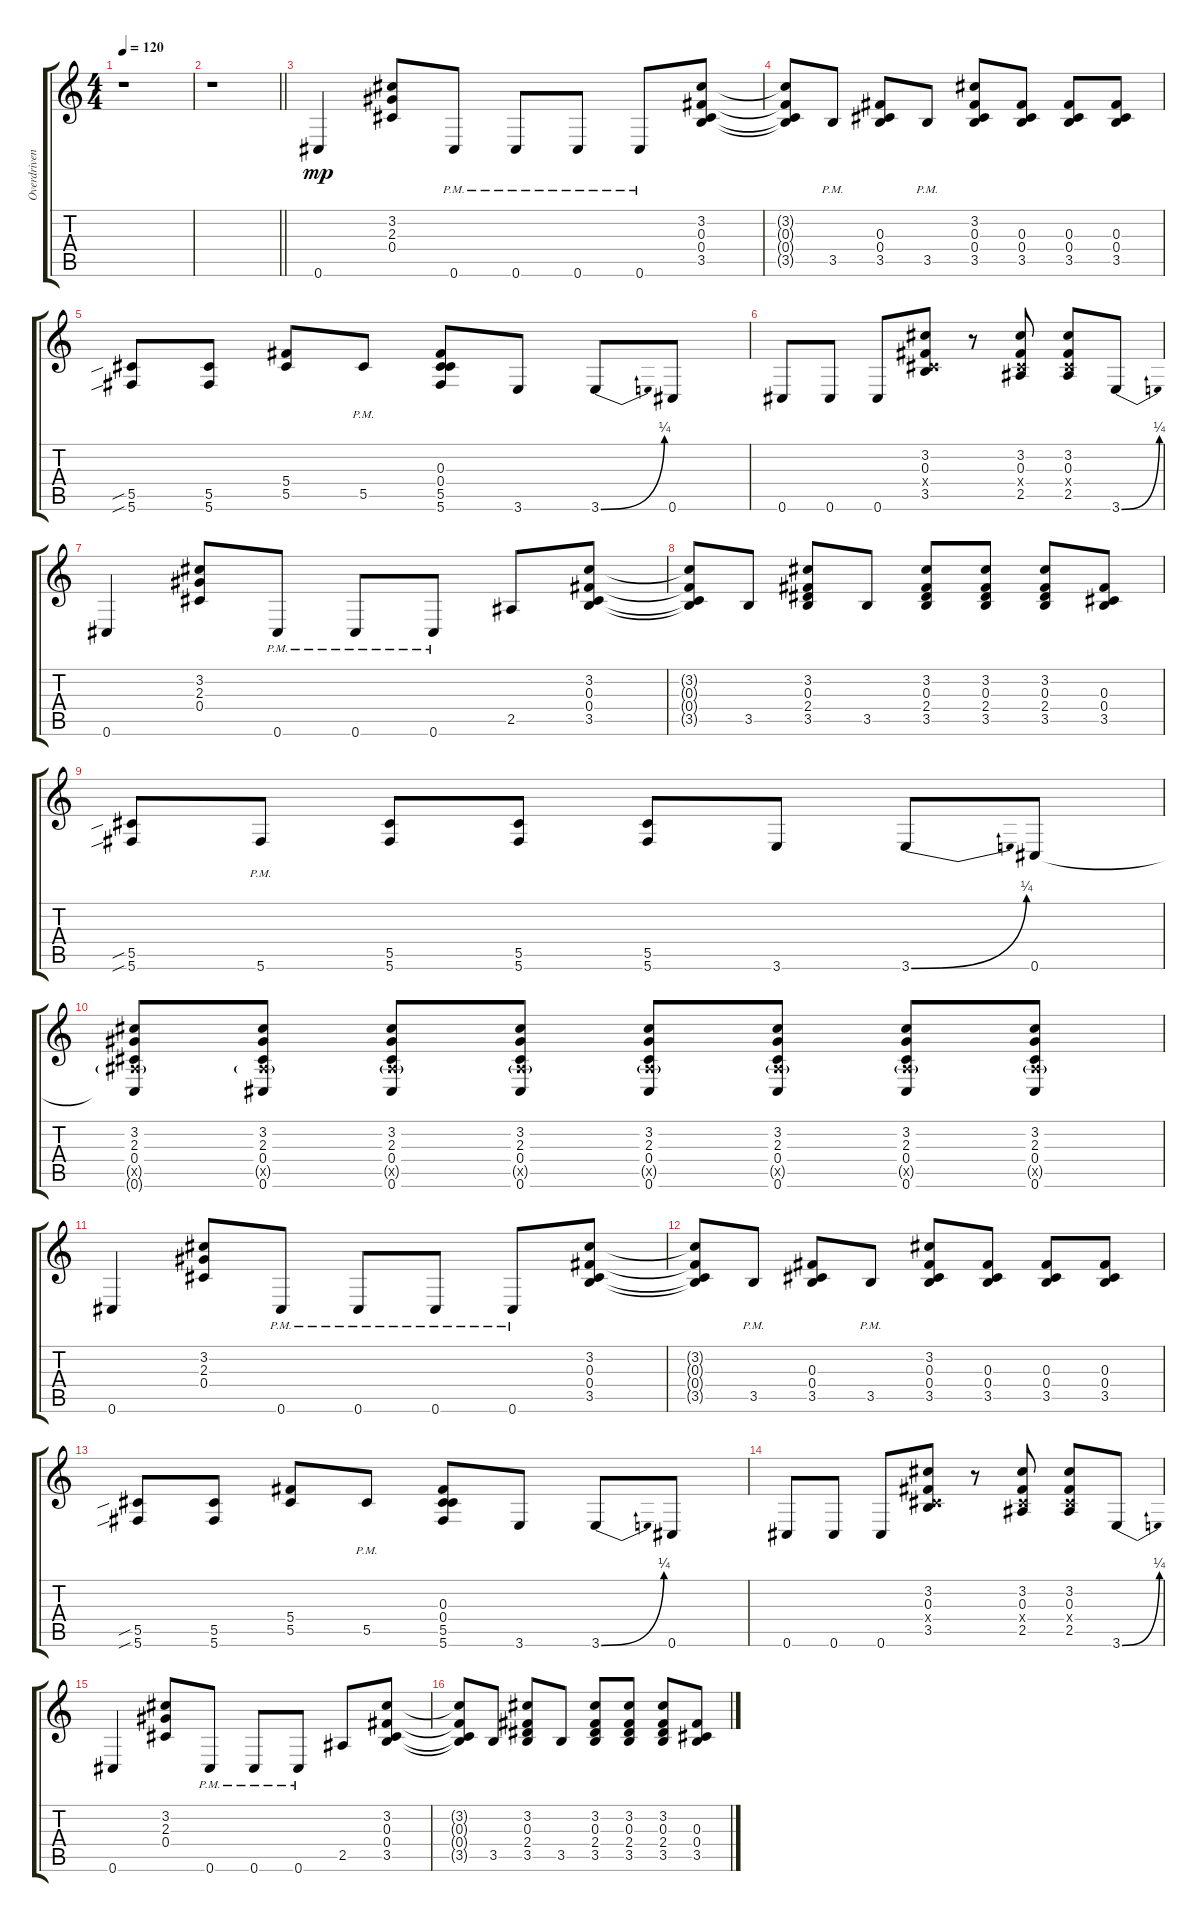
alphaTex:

\track ("Overdriven - Rhythm - 6th String to Db" "Overdriven") {instrument overdrivenguitar}
\staff {score tabs}
\tuning (Eb4 Bb3 Gb3 Db3 Ab2 Db2) {hide}
\ts (4 4)
\tempo 120
\clef g2
\ks c
r.1{dy mf} |
\barLineRight lightlight
r.1 |
0.6.4{dy mp} (3.2 2.3 0.4).8 0.6{pm}.8 0.6{pm}.8 0.6{pm}.8 0.6{pm}.8 (3.2 0.3 0.4 3.5).8 |
(3.2{t} 0.3{t} 0.4{t} 3.5{t}).8 3.5{pm}.8 (0.3 0.4 3.5).8 3.5{pm}.8 (3.2 0.3 0.4 3.5).8 (0.3 0.4 3.5).8 (0.3 0.4 3.5).8 (0.3 0.4 3.5).8 |
(5.5{sib} 5.6{sib}).8 (5.5 5.6).8 (5.4 5.5).8 5.5{pm}.8 (0.3 0.4 5.5 5.6).8 3.6.8 3.6{be (bend 0 0 60 1)}.8 0.6.8 |
0.6.8 0.6.8 0.6.8 (3.2 0.3 0.4{x} 3.5).8 r.8 (3.2 0.3 0.4{x} 2.5).8 (3.2 0.3 0.4{x} 2.5).8 3.6{be (bend 0 0 60 1)}.8 |
0.6.4 (3.2 2.3 0.4).8 0.6{pm}.8 0.6{pm}.8 0.6{pm}.8 2.5.8 (3.2 0.3 0.4 3.5).8 |
(3.2{t} 0.3{t} 0.4{t} 3.5{t}).8 3.5.8 (3.2 0.3 2.4 3.5).8 3.5.8 (3.2 0.3 2.4 3.5).8 (3.2 0.3 2.4 3.5).8 (3.2 0.3 2.4 3.5).8 (0.3 0.4 3.5).8 |
(5.5{sib} 5.6{sib}).8 5.6{pm}.8 (5.5 5.6).8 (5.5 5.6).8 (5.5 5.6).8 3.6.8 3.6{be (bend 0 0 60 1)}.8 0.6.8 |
(3.2 2.3 0.4 2.5{g x} 0.6{t}).8 (3.2 2.3 0.4 2.5{g x} 0.6).8 (3.2 2.3 0.4 2.5{g x} 0.6).8 (3.2 2.3 0.4 2.5{g x} 0.6).8 (3.2 2.3 0.4 2.5{g x} 0.6).8 (3.2 2.3 0.4 2.5{g x} 0.6).8 (3.2 2.3 0.4 2.5{g x} 0.6).8 (3.2 2.3 0.4 2.5{g x} 0.6).8 |
0.6.4 (3.2 2.3 0.4).8 0.6{pm}.8 0.6{pm}.8 0.6{pm}.8 0.6{pm}.8 (3.2 0.3 0.4 3.5).8 |
(3.2{t} 0.3{t} 0.4{t} 3.5{t}).8 3.5{pm}.8 (0.3 0.4 3.5).8 3.5{pm}.8 (3.2 0.3 0.4 3.5).8 (0.3 0.4 3.5).8 (0.3 0.4 3.5).8 (0.3 0.4 3.5).8 |
(5.5{sib} 5.6{sib}).8 (5.5 5.6).8 (5.4 5.5).8 5.5{pm}.8 (0.3 0.4 5.5 5.6).8 3.6.8 3.6{be (bend 0 0 60 1)}.8 0.6.8 |
0.6.8 0.6.8 0.6.8 (3.2 0.3 0.4{x} 3.5).8 r.8 (3.2 0.3 0.4{x} 2.5).8 (3.2 0.3 0.4{x} 2.5).8 3.6{be (bend 0 0 60 1)}.8 |
0.6.4 (3.2 2.3 0.4).8 0.6{pm}.8 0.6{pm}.8 0.6{pm}.8 2.5.8 (3.2 0.3 0.4 3.5).8 |
(3.2{t} 0.3{t} 0.4{t} 3.5{t}).8 3.5.8 (3.2 0.3 2.4 3.5).8 3.5.8 (3.2 0.3 2.4 3.5).8 (3.2 0.3 2.4 3.5).8 (3.2 0.3 2.4 3.5).8 (0.3 0.4 3.5).8
